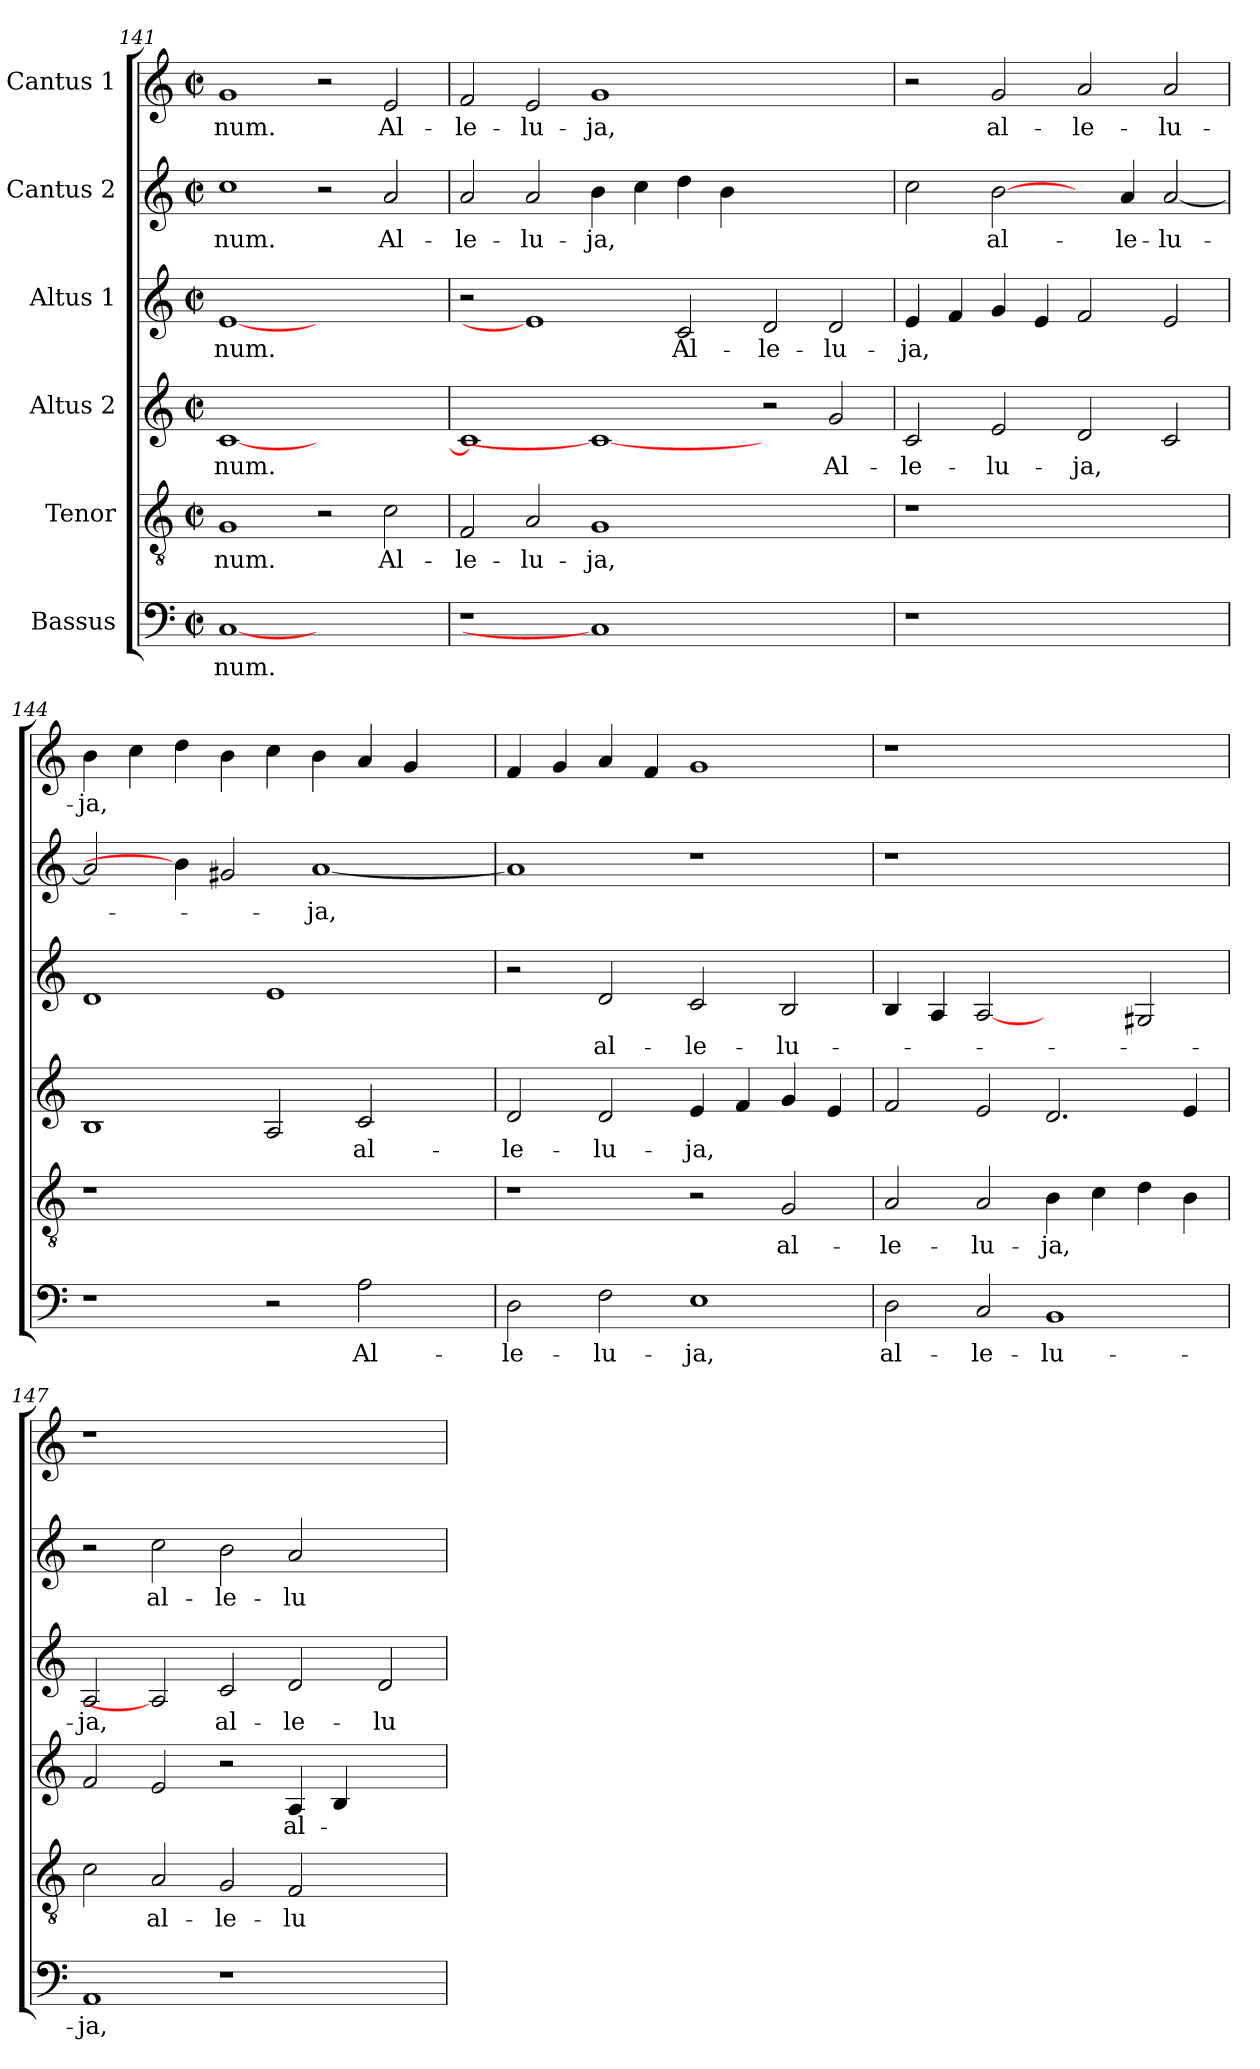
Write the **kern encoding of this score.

**kern	**text	**kern	**text	**kern	**text	**kern	**text	**kern	**text	**kern	**text
*part6	*part6	*part5	*part5	*part4	*part4	*part3	*part3	*part2	*part2	*part1	*part1
*staff6	*staff6	*staff5	*staff5	*staff4	*staff4	*staff3	*staff3	*staff2	*staff2	*staff1	*staff1
*I"Bassus	*	*I"Tenor	*	*I"Altus 2	*	*I"Altus 1	*	*I"Cantus 2	*	*I"Cantus 1	*
!!LO:LB:g=z
*clefF4	*	*clefGv2	*	*clefG2	*	*clefG2	*	*clefG2	*	*clefG2	*
*k[]	*	*k[]	*	*k[]	*	*k[]	*	*k[]	*	*k[]	*
*a:	*	*a:	*	*a:	*	*a:	*	*a:	*	*a:	*
*M2/2	*	*M2/2	*	*M2/2	*	*M2/2	*	*M2/2	*	*M2/2	*
*met(c|)	*	*met(c|)	*	*met(c|)	*	*met(c|)	*	*met(c|)	*	*met(c|)	*
=141	=141	=141	=141	=141	=141	=141	=141	=141	=141	=141	=141
[1C	-num.	1G	-num.	[1c	-num.	[1e	-num.	1cc	-num.	1g	-num.
1ryy	.	2r	.	1ryy	.	1ryy	.	2r	.	2r	.
.	.	2c\	Al-	.	.	.	.	2a/	Al-	2e/	Al-
=142	=142	=142	=142	=142	=142	=142	=142	=142	=142	=142	=142
1r	.	2F/	-le-	1c]	.	2r	.	2a/	-le-	2f/	-le-
.	.	2A/	-lu-	.	.	1e]	.	2a/	-lu-	2e/	-lu-
1C]	.	1G	-ja,	1c_	.	.	.	4b\	-ja,	1g	-ja,
.	.	.	.	.	.	.	.	4cc\	.	.	.
.	.	.	.	.	.	2c/	Al-	4dd\	.	.	.
.	.	.	.	.	.	.	.	4b\	.	.	.
1ryy	.	1ryy	.	2r	.	2d/	-le-	1ryy	.	1ryy	.
.	.	.	.	2g/	Al-	2d/	-lu-	.	.	.	.
=143	=143	=143	=143	=143	=143	=143	=143	=143	=143	=143	=143
1r	.	1r	.	2c/	-le-	4e/	-ja,	2cc\	.	2r	.
.	.	.	.	.	.	4f/	.	.	.	.	.
.	.	.	.	2e/	-lu-	4g/	.	[2b\	al-	2g/	al-
.	.	.	.	.	.	4e/	.	.	.	.	.
1ryy	.	1ryy	.	2d/	-ja,	2f/	.	4ryy	.	2a/	-le-
.	.	.	.	.	.	.	.	4a/	-le-	.	.
.	.	.	.	2c/	.	2e/	.	[2a/	-lu-	2a/	-lu-
=144	=144	=144	=144	=144	=144	=144	=144	=144	=144	=144	=144
1r	.	1r	.	1B	.	1d	.	2a/]	.	4b\	-ja,
.	.	.	.	.	.	.	.	.	.	4cc\	.
.	.	.	.	.	.	.	.	4b\]	.	4dd\	.
.	.	.	.	.	.	.	.	2g#X/	.	4b\	.
2r	.	1ryy	.	2A/	.	1e	.	.	.	4cc\	.
.	.	.	.	.	.	.	.	[1a	-ja,	4b\	.
2A\	Al-	.	.	2c/	al-	.	.	.	.	4a/	.
.	.	.	.	.	.	.	.	.	.	4g/	.
4ryy	.	4ryy	.	4ryy	.	4ryy	.	.	.	4ryy	.
=145	=145	=145	=145	=145	=145	=145	=145	=145	=145	=145	=145
2D\	-le-	1r	.	2d/	-le-	2r	.	1a]	.	4f/	.
.	.	.	.	.	.	.	.	.	.	4g/	.
2F\	-lu-	.	.	2d/	-lu-	2d/	al-	.	.	4a/	.
.	.	.	.	.	.	.	.	.	.	4f/	.
1E	-ja,	2r	.	4e/	-ja,	2c/	-le-	1r	.	1g	.
.	.	.	.	4f/	.	.	.	.	.	.	.
.	.	2G/	al-	4g/	.	2B/	-lu-	.	.	.	.
.	.	.	.	4e/	.	.	.	.	.	.	.
=146	=146	=146	=146	=146	=146	=146	=146	=146	=146	=146	=146
2D\	al-	2A/	-le-	2f/	.	4B/	.	1r	.	1r	.
.	.	.	.	.	.	4A/	.	.	.	.	.
2C/	-le-	2A/	-lu-	2e/	.	[2A	.	.	.	.	.
1BB	-lu-	4B\	-ja,	2.d/	.	2ryy	.	1ryy	.	1ryy	.
.	.	4c\	.	.	.	.	.	.	.	.	.
.	.	4d\	.	.	.	2G#X/	.	.	.	.	.
.	.	4B\	.	4e/	.	.	.	.	.	.	.
!!LO:PB:g=z
=147	=147	=147	=147	=147	=147	=147	=147	=147	=147	=147	=147
1AA	-ja,	2c\	.	2f/	.	2A/	-ja,	2r	.	1r	.
.	.	2A/	al-	2e/	.	2A]	.	2cc\	al-	.	.
1r	.	2G/	-le-	2r	.	2c/	al-	2b\	-le-	1.ryy	.
.	.	2F/	-lu-	4A/	al-	2d/	-le-	2a/	-lu-	.	.
.	.	.	.	4B/	.	.	.	.	.	.	.
2ryy	.	2ryy	.	2ryy	.	2d/	-lu-	2ryy	.	.	.
=	=	=	=	=	=	=	=	=	=	=	=
*-	*-	*-	*-	*-	*-	*-	*-	*-	*-	*-	*-
